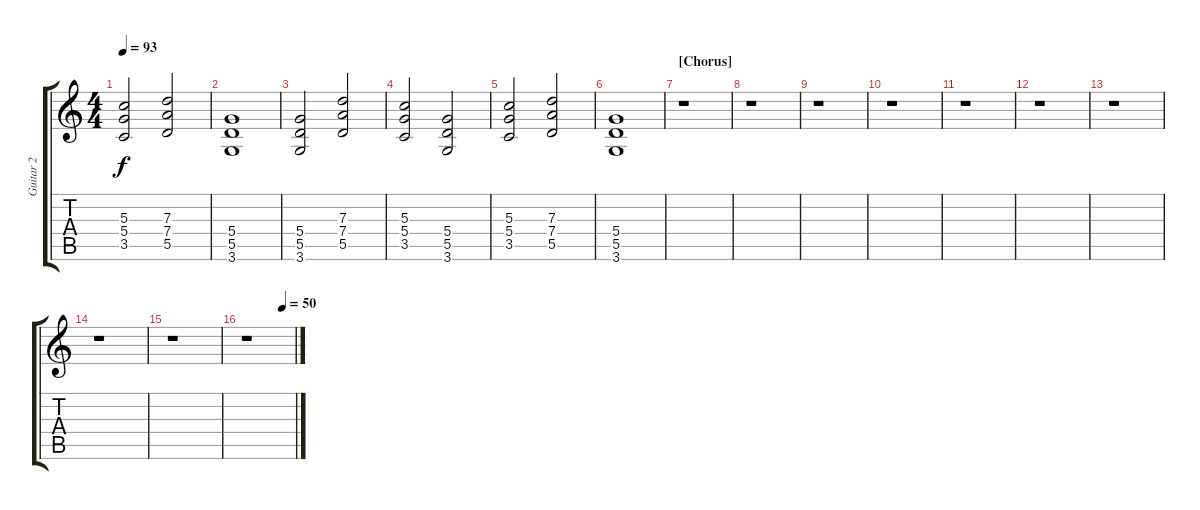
\track ("Guitar 2" "Guitar 2") {instrument overdrivenguitar}
\staff {score tabs}
\tuning (E4 B3 G3 D3 A2 E2) {hide}
\ts (4 4)
\tempo 93
\clef g2
\ks c
(5.3 5.4 3.5).2{dy f} (7.3 7.4 5.5).2 |
(5.4 5.5 3.6).1 |
(5.4 5.5 3.6).2 (7.3 7.4 5.5).2 |
(5.3 5.4 3.5).2 (5.4 5.5 3.6).2 |
(5.3 5.4 3.5).2 (7.3 7.4 5.5).2 |
(5.4 5.5 3.6).1 |
\section ("" "[Chorus]")
r.1 |
r.1 |
r.1 |
r.1 |
r.1 |
r.1 |
r.1 |
r.1 |
r.1 |
\tempo (50 0.75)
r.1
